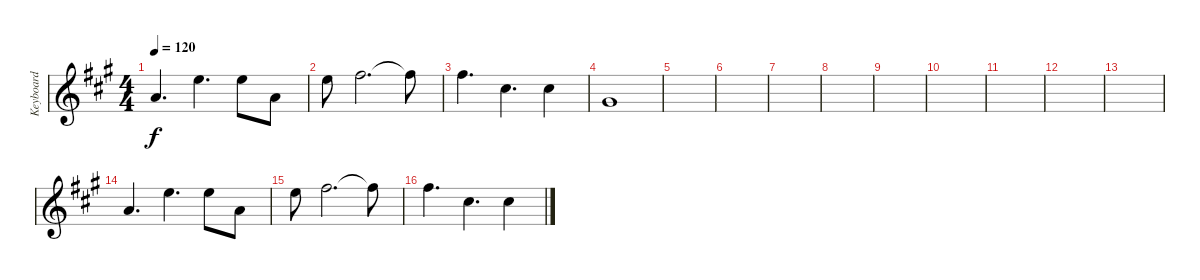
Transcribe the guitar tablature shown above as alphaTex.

\track ("Keyboard" "Keyboard") {instrument pad2warm}
\staff {score}
\tuning (Db4 Ab3 E3 B2 Gb2 Db2) {hide}
\ts (4 4)
\tempo 120
\clef g2
\ks a
13.2.4{d dy f} 15.1.4{d} 15.1.8 13.2.8 |
15.1.8 17.1.2{d} 17.1{t}.8 |
17.1.4{d} 17.2.4{d} 17.2.4 |
16.3.1 |
|
|
|
|
|
|
|
|
|
13.2.4{d} 15.1.4{d} 15.1.8 13.2.8 |
15.1.8 17.1.2{d} 17.1{t}.8 |
17.1.4{d} 17.2.4{d} 17.2.4
